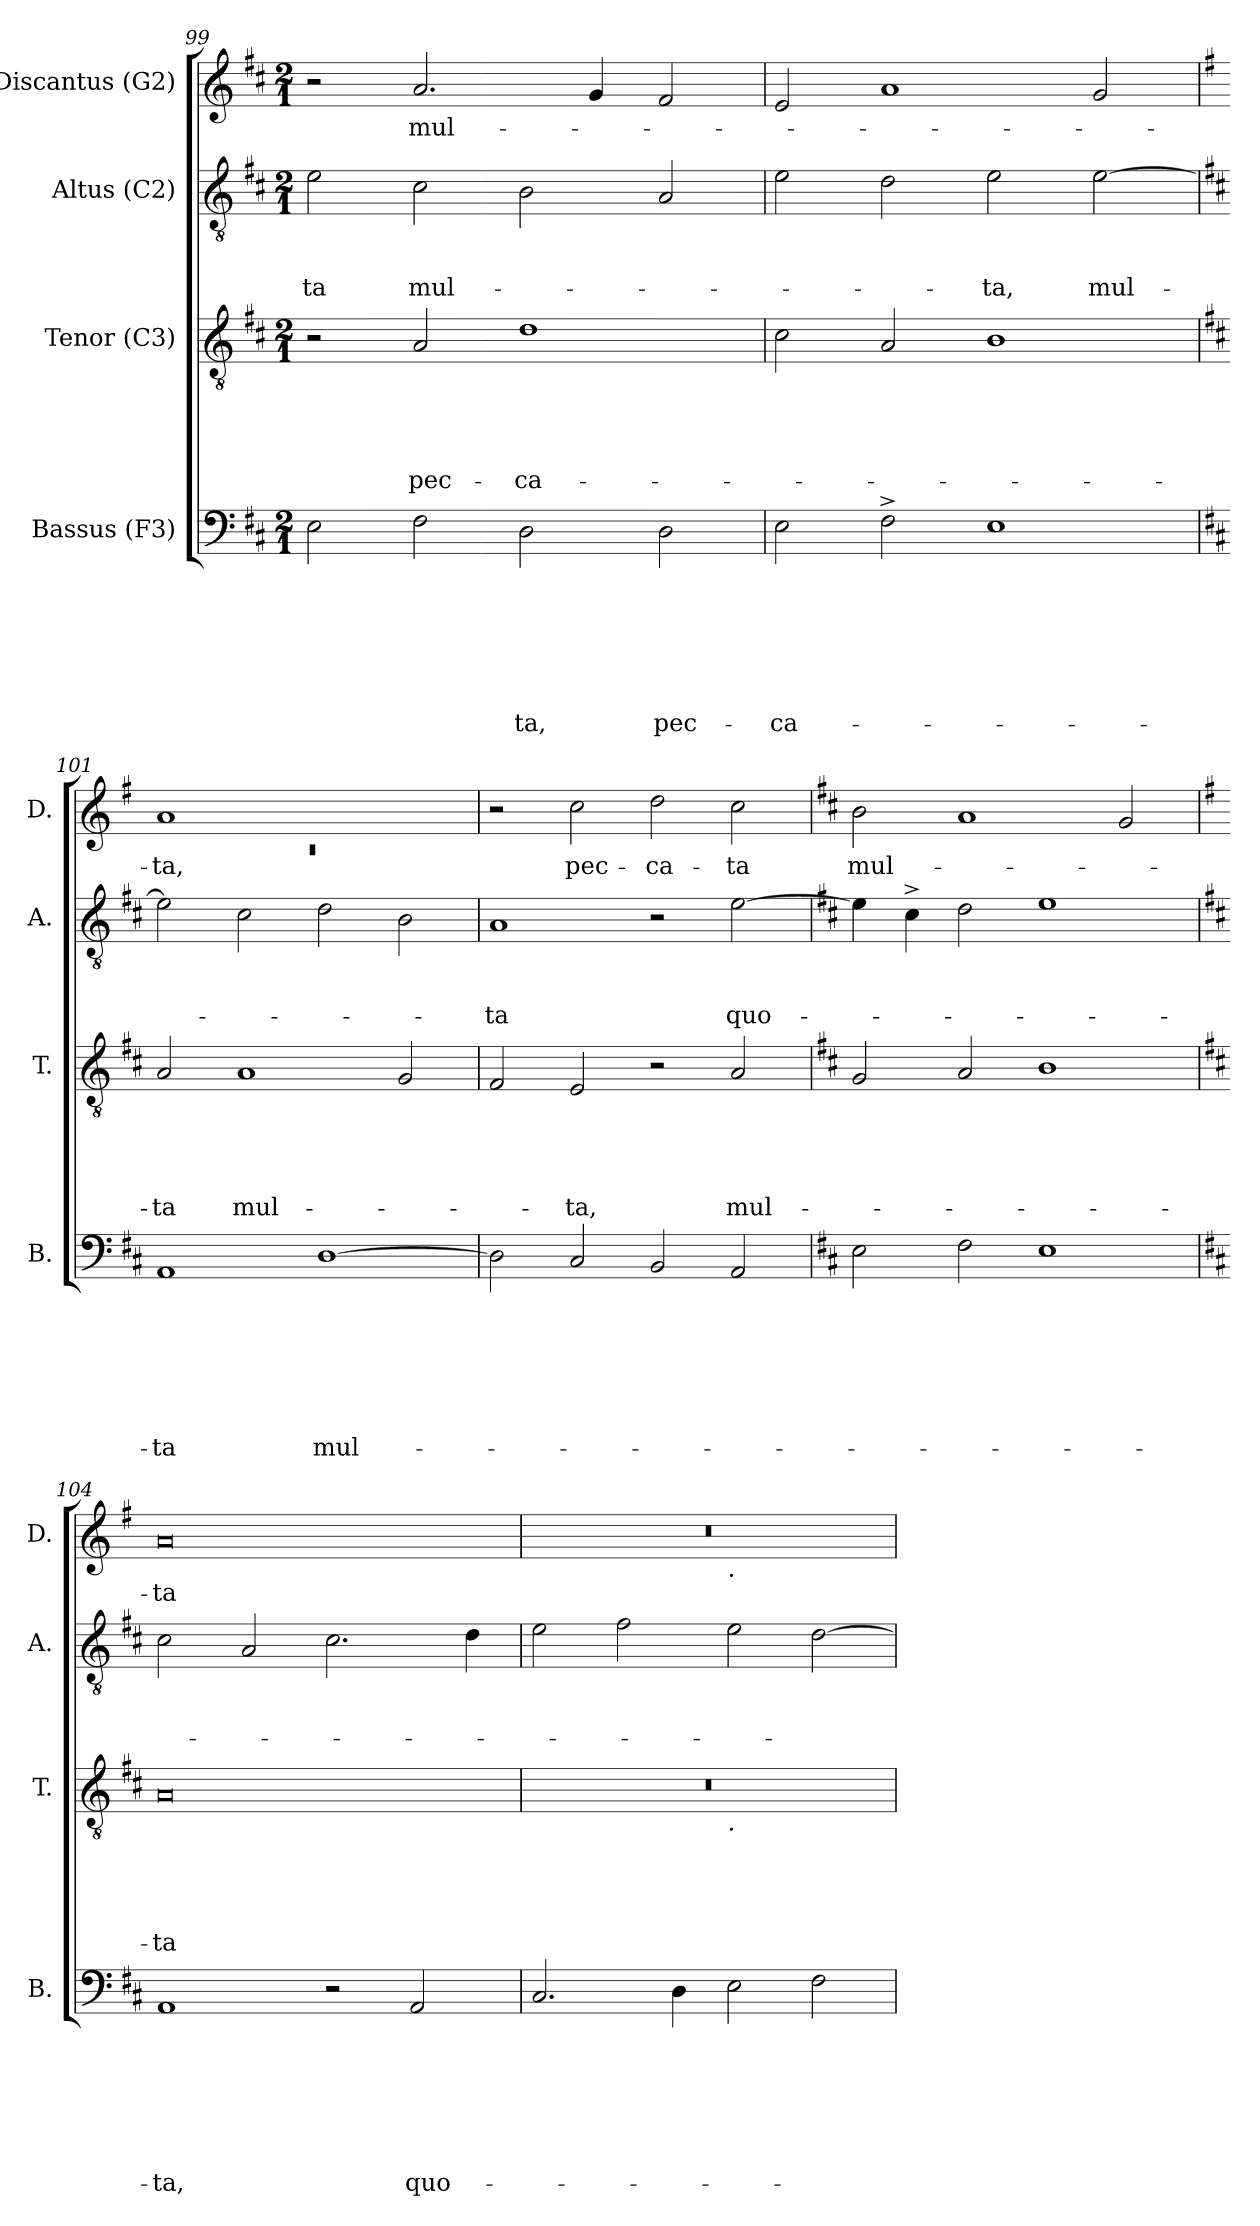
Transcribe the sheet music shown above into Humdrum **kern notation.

**kern	**text	**text	**text	**text	**text	**text	**text	**kern	**text	**text	**text	**text	**text	**kern	**text	**text	**text	**kern	**text
*part4	*part4	*part4	*part4	*part4	*part4	*part4	*part4	*part3	*part3	*part3	*part3	*part3	*part3	*part2	*part2	*part2	*part2	*part1	*part1
*staff4	*staff4	*staff4	*staff4	*staff4	*staff4	*staff4	*staff4	*staff3	*staff3	*staff3	*staff3	*staff3	*staff3	*staff2	*staff2	*staff2	*staff2	*staff1	*staff1
*I"Bassus (F3)	*	*	*	*	*	*	*	*I"Tenor (C3)	*	*	*	*	*	*I"Altus (C2)	*	*	*	*I"Discantus (G2)	*
*I'B.	*	*	*	*	*	*	*	*I'T.	*	*	*	*	*	*I'A.	*	*	*	*I'D.	*
*clefF4	*	*	*	*	*	*	*	*clefGv2	*	*	*	*	*	*clefGv2	*	*	*	*clefG2	*
*k[f#c#]	*	*	*	*	*	*	*	*k[f#c#]	*	*	*	*	*	*k[f#c#]	*	*	*	*k[f#c#]	*
*D:	*	*	*	*	*	*	*	*D:	*	*	*	*	*	*D:	*	*	*	*D:	*
*M2/1	*	*	*	*	*	*	*	*M2/1	*	*	*	*	*	*M2/1	*	*	*	*M2/1	*
=99	=99	=99	=99	=99	=99	=99	=99	=99	=99	=99	=99	=99	=99	=99	=99	=99	=99	=99	=99
!	!	!	!	!	!	!	!	!	!	!	!	!	!	!	!	!	!LO:LY:b	!	!
2E\	.	.	.	.	.	.	.	2r	.	.	.	.	.	2e\	.	.	-ta	2r	.
!	!	!	!	!	!	!	!	!	!	!	!	!	!LO:LY:b	!	!	!	!LO:LY:b	!	!LO:LY:b
2F#\	.	.	.	.	.	.	.	2A/	.	.	.	.	pec-	2c#\	.	.	mul-	2.a/	mul-
!	!	!	!	!	!	!	!LO:LY:b	!	!	!	!	!	!LO:LY:b	!	!	!	!	!	!
2D\	.	.	.	.	.	.	-ta,	1d	.	.	.	.	-ca-	2B\	.	.	.	.	.
.	.	.	.	.	.	.	.	.	.	.	.	.	.	.	.	.	.	4g/	.
!	!	!	!	!	!	!	!LO:LY:b	!	!	!	!	!	!	!	!	!	!	!	!
2D\	.	.	.	.	.	.	pec-	.	.	.	.	.	.	2A/	.	.	.	2f#/	.
=100	=100	=100	=100	=100	=100	=100	=100	=100	=100	=100	=100	=100	=100	=100	=100	=100	=100	=100	=100
!	!	!	!	!	!	!	!LO:LY:b	!	!	!	!	!	!	!	!	!	!	!	!
2E\	.	.	.	.	.	.	-ca-	2c#\	.	.	.	.	.	2e\	.	.	.	2e/	.
2F#^>\	.	.	.	.	.	.	.	2A/	.	.	.	.	.	2d\	.	.	.	1a	.
!	!	!	!	!	!	!	!	!	!	!	!	!	!	!	!	!	!LO:LY:b	!	!
1E	.	.	.	.	.	.	.	1B	.	.	.	.	.	2e\	.	.	-ta,	.	.
!	!	!	!	!	!	!	!	!	!	!	!	!	!	!	!	!	!LO:LY:b	!	!
.	.	.	.	.	.	.	.	.	.	.	.	.	.	[>2e\	.	.	mul-	2g/	.
=101	=101	=101	=101	=101	=101	=101	=101	=101	=101	=101	=101	=101	=101	=101	=101	=101	=101	=101	=101
*	*	*	*	*	*	*	*	*	*	*	*	*	*	*	*	*	*	*k[f#]	*
*	*	*	*	*	*	*	*	*	*	*	*	*	*	*	*	*	*	*G:	*
*	*	*	*	*	*	*	*	*	*	*	*	*	*	*	*	*	*	*^	*
!	!	!	!	!	!	!	!LO:LY:b	!	!	!	!	!	!LO:LY:b	!	!	!	!	!	!LO:N:vis=1	!LO:LY:b
1AA	.	.	.	.	.	.	-ta	2A/	.	.	.	.	-ta	2e\]	.	.	.	1a	0rc	-ta,
!	!	!	!	!	!	!	!	!	!	!	!	!	!LO:LY:b	!	!	!	!	!	!	!
.	.	.	.	.	.	.	.	1A	.	.	.	.	mul-	2c#\	.	.	.	.	.	.
!	!	!	!	!	!	!	!LO:LY:b	!	!	!	!	!	!	!	!	!	!	!	!	!
[>1D	.	.	.	.	.	.	mul-	.	.	.	.	.	.	2d\	.	.	.	1ryy	.	.
.	.	.	.	.	.	.	.	2G/	.	.	.	.	.	2B\	.	.	.	.	.	.
*	*	*	*	*	*	*	*	*	*	*	*	*	*	*	*	*	*	*v	*v	*
=102	=102	=102	=102	=102	=102	=102	=102	=102	=102	=102	=102	=102	=102	=102	=102	=102	=102	=102	=102
!	!	!	!	!	!	!	!	!	!	!	!	!	!	!	!	!	!LO:LY:b	!	!
2D\]	.	.	.	.	.	.	.	2F#/	.	.	.	.	.	1A	.	.	-ta	2r	.
!	!	!	!	!	!	!	!	!	!	!	!	!	!LO:LY:b	!	!	!	!	!	!LO:LY:b
2C#/	.	.	.	.	.	.	.	2E/	.	.	.	.	-ta,	.	.	.	.	2cc\	pec-
!	!	!	!	!	!	!	!	!	!	!	!	!	!	!	!	!	!	!	!LO:LY:b
2BB/	.	.	.	.	.	.	.	2r	.	.	.	.	.	2r	.	.	.	2dd\	-ca-
!	!	!	!	!	!	!	!	!	!	!	!	!	!LO:LY:b	!	!	!	!LO:LY:b	!	!LO:LY:b
2AA/	.	.	.	.	.	.	.	2A/	.	.	.	.	mul-	[>2e\	.	.	quo-	2cc\	-ta
!!LO:PB:g=z
=103	=103	=103	=103	=103	=103	=103	=103	=103	=103	=103	=103	=103	=103	=103	=103	=103	=103	=103	=103
*	*	*	*	*	*	*	*	*	*	*	*	*	*	*	*	*	*	*k[f#c#]	*
*	*	*	*	*	*	*	*	*	*	*	*	*	*	*	*	*	*	*D:	*
!	!	!	!	!	!	!	!	!	!	!	!	!	!	!	!	!	!	!	!LO:LY:b
2E\	.	.	.	.	.	.	.	2G/	.	.	.	.	.	4e\]	.	.	.	2b\	mul-
.	.	.	.	.	.	.	.	.	.	.	.	.	.	4c#^>\	.	.	.	.	.
2F#\	.	.	.	.	.	.	.	2A/	.	.	.	.	.	2d\	.	.	.	1a	.
1E	.	.	.	.	.	.	.	1B	.	.	.	.	.	1e	.	.	.	.	.
.	.	.	.	.	.	.	.	.	.	.	.	.	.	.	.	.	.	2g/	.
=104	=104	=104	=104	=104	=104	=104	=104	=104	=104	=104	=104	=104	=104	=104	=104	=104	=104	=104	=104
*	*	*	*	*	*	*	*	*	*	*	*	*	*	*	*	*	*	*k[f#]	*
*	*	*	*	*	*	*	*	*	*	*	*	*	*	*	*	*	*	*G:	*
!	!	!	!	!	!	!	!LO:LY:b	!	!	!	!	!	!LO:LY:b:rj	!	!	!	!	!	!LO:LY:b:rj
1AA	.	.	.	.	.	.	-ta,	0A	.	.	.	.	-ta	2c#\	.	.	.	0a	-ta
.	.	.	.	.	.	.	.	.	.	.	.	.	.	2A/	.	.	.	.	.
2r	.	.	.	.	.	.	.	.	.	.	.	.	.	2.c#\	.	.	.	.	.
!	!	!	!	!	!	!	!LO:LY:b	!	!	!	!	!	!	!	!	!	!	!	!
2AA/	.	.	.	.	.	.	quo-	.	.	.	.	.	.	.	.	.	.	.	.
.	.	.	.	.	.	.	.	.	.	.	.	.	.	4d\	.	.	.	.	.
=105	=105	=105	=105	=105	=105	=105	=105	=105	=105	=105	=105	=105	=105	=105	=105	=105	=105	=105	=105
*	*	*	*	*	*	*	*	*^	*	*	*	*	*	*	*	*	*	*^	*
2.C#/	.	.	.	.	.	.	.	0r	1ryy	.	.	.	.	.	2e\	.	.	.	0r	1ryy	.
.	.	.	.	.	.	.	.	.	.	.	.	.	.	.	2f#\	.	.	.	.	.	.
4D\	.	.	.	.	.	.	.	.	.	.	.	.	.	.	.	.	.	.	.	.	.
!	!	!	!	!	!	!	!	!	!	!	!	!	!	!	!	!	!	!	!	!LO:TX:b:t=.	!
!	!	!	!	!	!	!	!	!	!LO:TX:b:t=.	!	!	!	!	!	!	!	!	!	!	!	!
2E\	.	.	.	.	.	.	.	.	1ryy	.	.	.	.	.	2e\	.	.	.	.	1ryy	.
2F#\	.	.	.	.	.	.	.	.	.	.	.	.	.	.	[>2d\	.	.	.	.	.	.
*	*	*	*	*	*	*	*	*v	*v	*	*	*	*	*	*	*	*	*	*v	*v	*
=	=	=	=	=	=	=	=	=	=	=	=	=	=	=	=	=	=	=	=
*-	*-	*-	*-	*-	*-	*-	*-	*-	*-	*-	*-	*-	*-	*-	*-	*-	*-	*-	*-
